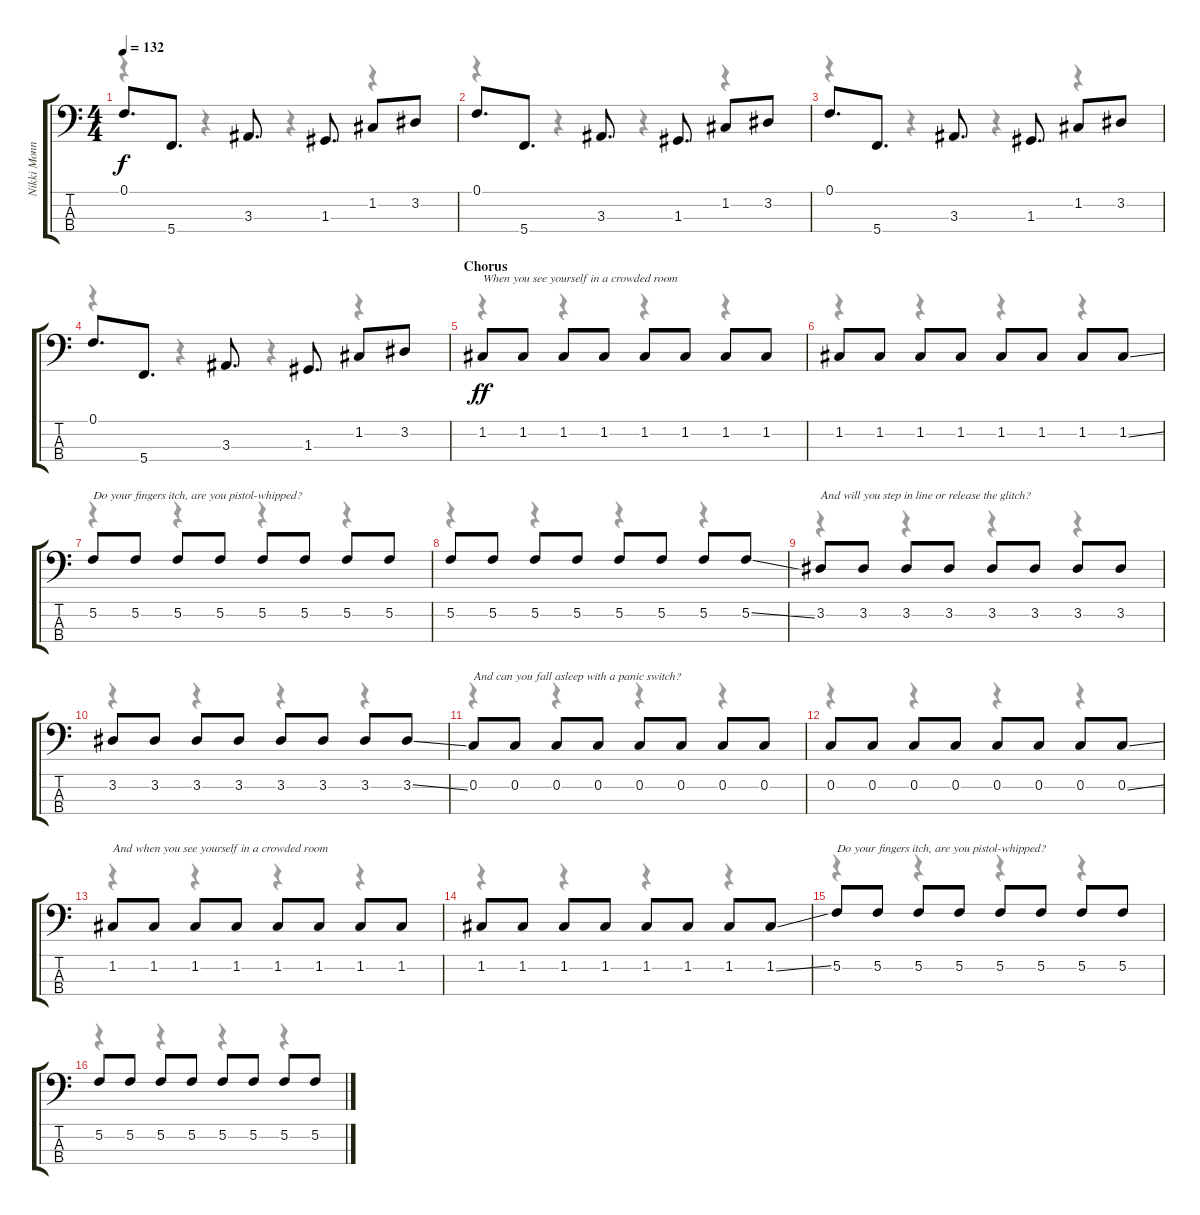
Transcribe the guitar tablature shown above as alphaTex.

\track ("Nikki Monninger" "Nikki Monn") {instrument electricbassfinger}
\staff {score tabs}
\tuning (F2 C2 G1 C1) {hide}
\voice
\ts (4 4)
\tempo 132
\clef f4
\ks c
0.1.8{d dy f} 5.4.8{d} 3.3.8{d} 1.3.8{d} 1.2.8 3.2.8 |
0.1.8{d} 5.4.8{d} 3.3.8{d} 1.3.8{d} 1.2.8 3.2.8 |
0.1.8{d} 5.4.8{d} 3.3.8{d} 1.3.8{d} 1.2.8 3.2.8 |
0.1.8{d} 5.4.8{d} 3.3.8{d} 1.3.8{d} 1.2.8 3.2.8 |
\section ("" "Chorus")
1.2.8{txt "When you see yourself in a crowded room" dy ff} 1.2.8 1.2.8 1.2.8 1.2.8 1.2.8 1.2.8 1.2.8 |
1.2.8 1.2.8 1.2.8 1.2.8 1.2.8 1.2.8 1.2.8 1.2{ss}.8 |
5.2.8{txt "Do your fingers itch, are you pistol-whipped?"} 5.2.8 5.2.8 5.2.8 5.2.8 5.2.8 5.2.8 5.2.8 |
5.2.8 5.2.8 5.2.8 5.2.8 5.2.8 5.2.8 5.2.8 5.2{ss}.8 |
3.2.8{txt "And will you step in line or release the glitch?"} 3.2.8 3.2.8 3.2.8 3.2.8 3.2.8 3.2.8 3.2.8 |
3.2.8 3.2.8 3.2.8 3.2.8 3.2.8 3.2.8 3.2.8 3.2{ss}.8 |
0.2.8{txt "And can you fall asleep with a panic switch?"} 0.2.8 0.2.8 0.2.8 0.2.8 0.2.8 0.2.8 0.2.8 |
0.2.8 0.2.8 0.2.8 0.2.8 0.2.8 0.2.8 0.2.8 0.2{ss}.8 |
1.2.8{txt "And when you see yourself in a crowded room"} 1.2.8 1.2.8 1.2.8 1.2.8 1.2.8 1.2.8 1.2.8 |
1.2.8 1.2.8 1.2.8 1.2.8 1.2.8 1.2.8 1.2.8 1.2{ss}.8 |
5.2.8{txt "Do your fingers itch, are you pistol-whipped?"} 5.2.8 5.2.8 5.2.8 5.2.8 5.2.8 5.2.8 5.2.8 |
5.2.8 5.2.8 5.2.8 5.2.8 5.2.8 5.2.8 5.2.8 5.2{ss}.8
\voice
\clef f4
\ottava regular
\simile none
\ks c
r.4{dy f} r.4 r.4 r.4 |
r.4 r.4 r.4 r.4 |
r.4 r.4 r.4 r.4 |
r.4 r.4 r.4 r.4 |
r.4 r.4 r.4 r.4 |
r.4 r.4 r.4 r.4 |
r.4 r.4 r.4 r.4 |
r.4 r.4 r.4 r.4 |
r.4 r.4 r.4 r.4 |
r.4 r.4 r.4 r.4 |
r.4 r.4 r.4 r.4 |
r.4 r.4 r.4 r.4 |
r.4 r.4 r.4 r.4 |
r.4 r.4 r.4 r.4 |
r.4 r.4 r.4 r.4 |
r.4 r.4 r.4 r.4
